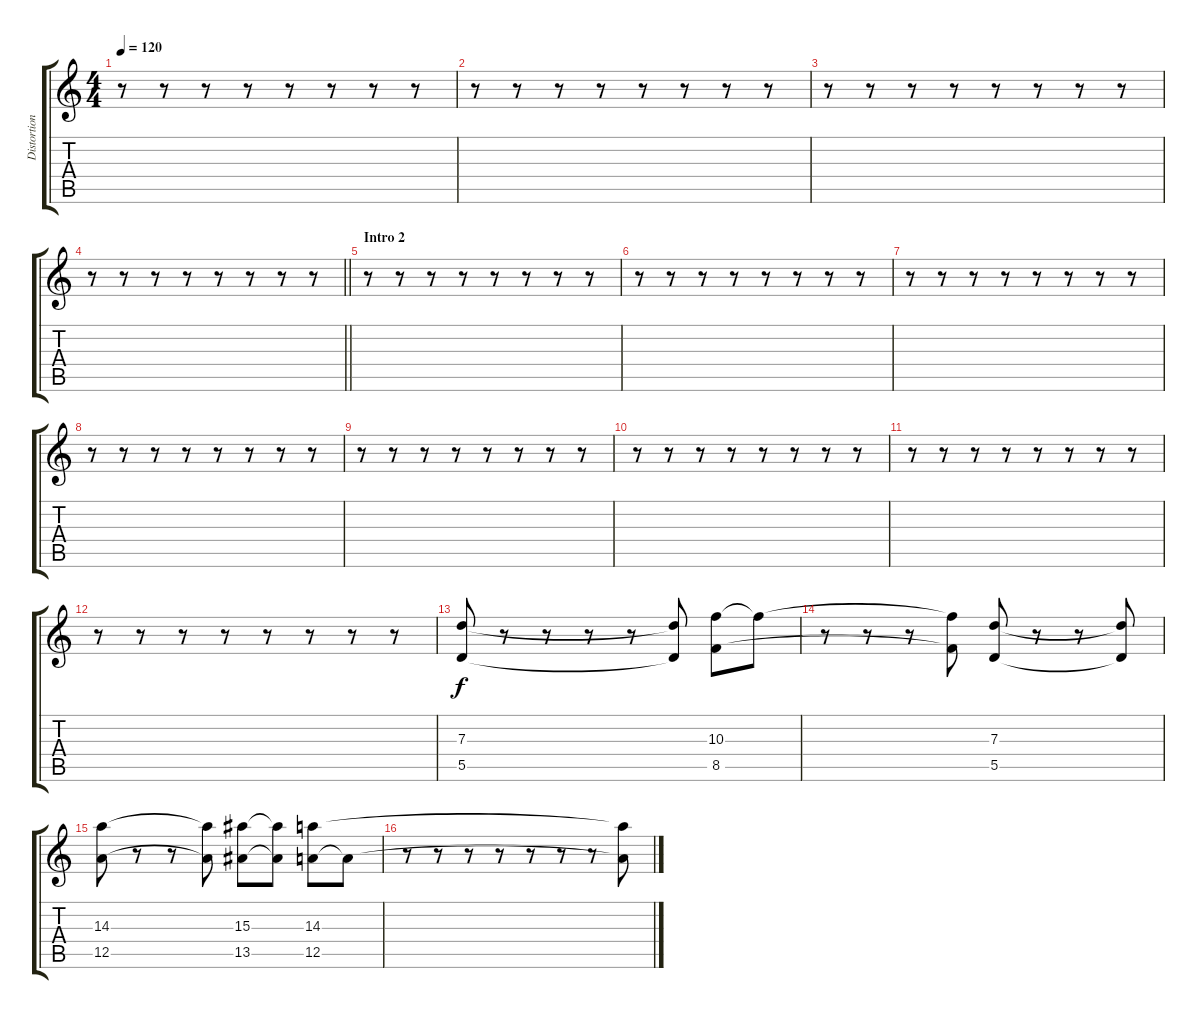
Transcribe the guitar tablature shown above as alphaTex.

\track ("Distortion 2" "Distortion") {instrument distortionguitar}
\staff {score tabs}
\tuning (E4 B3 G3 D3 A2 D2) {hide}
\ts (4 4)
\tempo 120
\clef g2
\ks c
r.8{dy f} r.8 r.8 r.8 r.8 r.8 r.8 r.8 |
r.8 r.8 r.8 r.8 r.8 r.8 r.8 r.8 |
r.8 r.8 r.8 r.8 r.8 r.8 r.8 r.8 |
\barLineRight lightlight
r.8 r.8 r.8 r.8 r.8 r.8 r.8 r.8 |
\section ("" "Intro 2")
r.8 r.8 r.8 r.8 r.8 r.8 r.8 r.8 |
r.8 r.8 r.8 r.8 r.8 r.8 r.8 r.8 |
r.8 r.8 r.8 r.8 r.8 r.8 r.8 r.8 |
r.8 r.8 r.8 r.8 r.8 r.8 r.8 r.8 |
r.8 r.8 r.8 r.8 r.8 r.8 r.8 r.8 |
r.8 r.8 r.8 r.8 r.8 r.8 r.8 r.8 |
r.8 r.8 r.8 r.8 r.8 r.8 r.8 r.8 |
r.8 r.8 r.8 r.8 r.8 r.8 r.8 r.8 |
(7.3 5.5).8 r.8 r.8 r.8 r.8 (7.3{t} 5.5{t}).8 (10.3 8.5).8 10.3{t}.8 |
r.8 r.8 r.8 (10.3{t} 8.5{t}).8 (7.3 5.5).8 r.8 r.8 (7.3{t} 5.5{t}).8 |
(14.3 12.5).8 r.8 r.8 (14.3{t} 12.5{t}).8 (15.3 13.5).8 (15.3{t} 13.5{t}).8 (14.3 12.5).8 12.5{t}.8 |
r.8 r.8 r.8 r.8 r.8 r.8 r.8 (14.3{t} 12.5{t}).8
